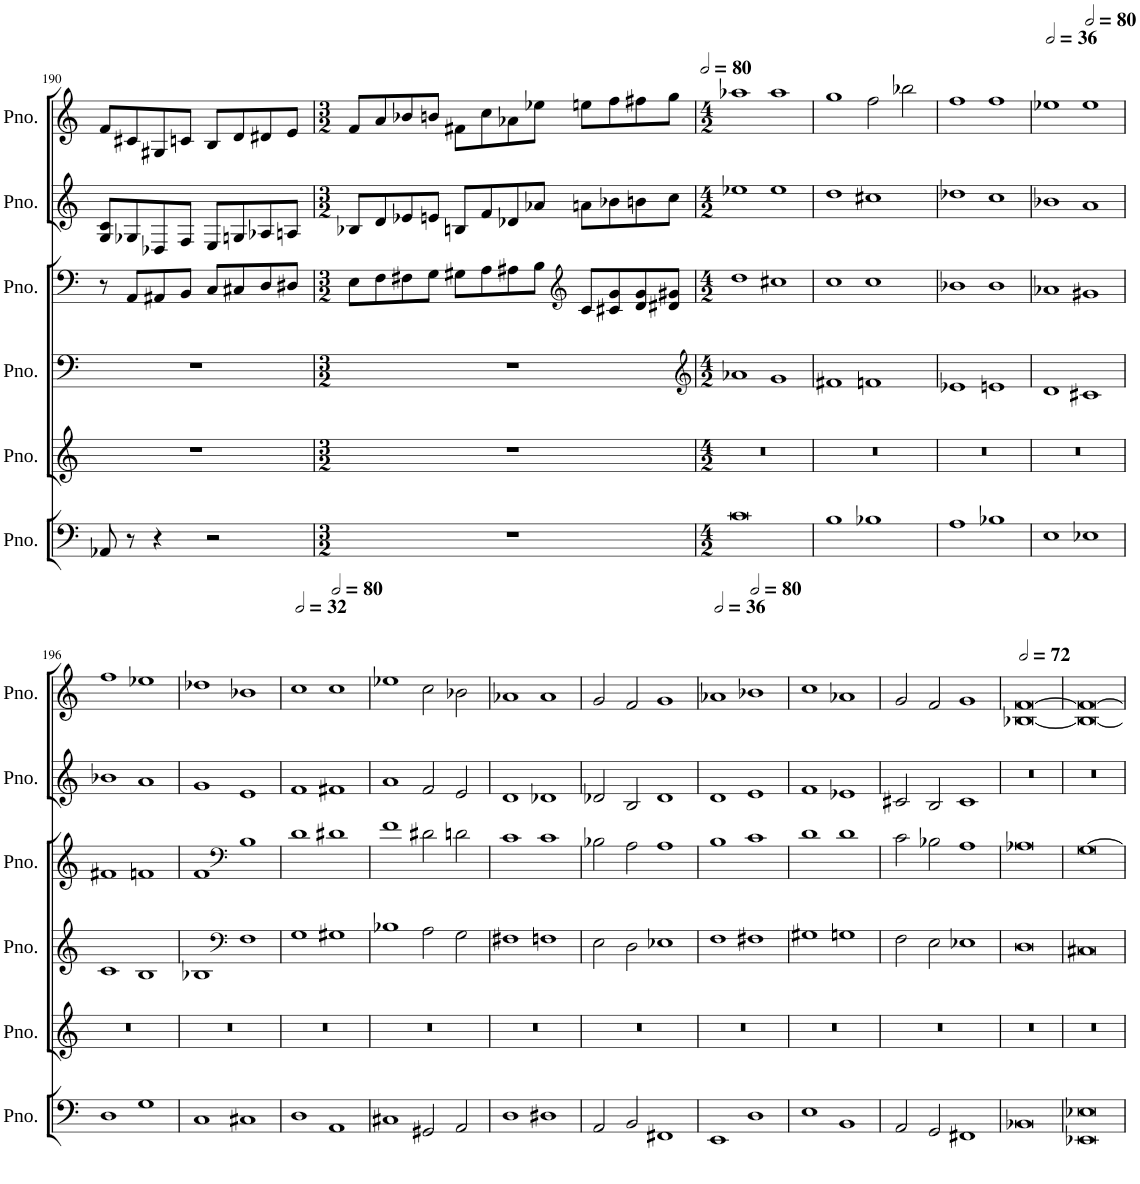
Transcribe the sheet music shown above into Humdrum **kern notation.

**kern	**kern	**kern	**kern	**kern	**kern
*part6	*part5	*part4	*part3	*part2	*part1
*staff6	*staff5	*staff4	*staff3	*staff2	*staff1
*I"Piano	*I"Piano	*I"Piano	*I"Piano	*I"Piano	*I"Piano
*I'Pno.	*I'Pno.	*I'Pno.	*I'Pno.	*I'Pno.	*I'Pno.
!!LO:PB:g=z
*clefF4	*clefG2	*clefF4	*clefF4	*clefG2	*clefG2
*k[]	*k[]	*k[]	*k[]	*k[]	*k[]
*M4/4	*M4/4	*M4/4	*M4/4	*M4/4	*M4/4
=190	=190	=190	=190	=190	=190
8AA-X/	1r	1r	8r	8G/ 8c/L	8f/L
8r	.	.	8AA/L	8G-X/	8c#X/
4r	.	.	8AA#X/	8D-X/	8G#X/
.	.	.	8BB/J	8F/J	8cn/J
2r	.	.	8C/L	8E/L	8B/L
.	.	.	8C#X/	8Gn/	8d/
.	.	.	8D/	8A-X/	8d#X/
.	.	.	8D#X/J	8An/J	8e/J
=191	=191	=191	=191	=191	=191
*M3/2	*M3/2	*M3/2	*M3/2	*M3/2	*M3/2
1.r	1.r	1.r	8E\L	8B-X/L	8f/L
.	.	.	8F\	8d/	8a/
.	.	.	8F#X\	8e-X/	8b-X/
.	.	.	8G\J	8en/J	8bn/J
.	.	.	8G#X\L	8Bn/L	8f#X\L
.	.	.	8A\	8f/	8cc\
.	.	.	8A#X\	8d-X/	8a-X\
.	.	.	8B\J	8a-X/J	8ee-X\J
*	*	*	*clefG2	*	*
.	.	.	8c/L	8an\L	8een\L
.	.	.	8c#X/ 8g/	8b-X\	8ff\
.	.	.	8d/ 8g/	8bn\	8ff#X\
.	.	.	8d#X/ 8g#X/J	8cc\J	8gg\J
=192	=192	=192	=192	=192	=192
*	*	*clefG2	*	*	*
*M4/2	*M4/2	*M4/2	*M4/2	*M4/2	*M4/2
*	*	*	*	*	*MM160
0c	0r	1a-X	1dd	1ee-X	1aa-X
.	.	1g	1cc#X	1ee-	1aa-
=193	=193	=193	=193	=193	=193
1B	0r	1f#X	1cc	1dd	1gg
1B-X	.	1fn	1cc	1cc#X	2ff\
.	.	.	.	.	2bb-X\
=194	=194	=194	=194	=194	=194
1A	0r	1e-X	1b-X	1dd-X	1ff
1B-X	.	1en	1b-	1cc	1ff
=195	=195	=195	=195	=195	=195
*	*	*	*	*	*MM72
1E	0r	1d	1a-X	1b-X	1ee-X
*	*	*	*	*	*MM160
1E-X	.	1c#X	1g#X	1a	1ee-
!!LO:LB:g=z
=196	=196	=196	=196	=196	=196
1D	0r	1c	1f#X	1b-X	1ff
1G	.	1B	1fn	1a	1ee-X
=197	=197	=197	=197	=197	=197
1C	0r	1B-X	1f	1g	1dd-X
*	*	*clefF4	*clefF4	*	*
1C#X	.	1F	1B	1e	1b-X
=198	=198	=198	=198	=198	=198
*	*	*	*	*	*MM64
1D	0r	1G	1d	1f	1cc
*	*	*	*	*	*MM160
1AA	.	1G#X	1d#X	1f#X	1cc
=199	=199	=199	=199	=199	=199
1C#X	0r	1B-X	1f	1a	1ee-X
2GG#X/	.	2A\	2d#X\	2f/	2cc\
2AA/	.	2G\	2dn\	2e/	2b-X\
=200	=200	=200	=200	=200	=200
1D	0r	1F#X	1c	1d	1a-X
1D#X	.	1Fn	1c	1d-X	1a-
=201	=201	=201	=201	=201	=201
2AA/	0r	2E\	2B-X\	2d-X/	2g/
2BB/	.	2D\	2A\	2B/	2f/
1FF#X	.	1E-X	1A	1d-	1g
=202	=202	=202	=202	=202	=202
*	*	*	*	*	*MM72
1EE	0r	1F	1B	1d	1a-X
*	*	*	*	*	*MM160
1D	.	1F#X	1c	1e	1b-X
=203	=203	=203	=203	=203	=203
1E	0r	1G#X	1d	1f	1cc
1BB	.	1Gn	1d	1e-X	1a-X
=204	=204	=204	=204	=204	=204
2AA/	0r	2F\	2c\	2c#X/	2g/
2GG/	.	2E\	2B-X\	2B/	2f/
1FF#X	.	1E-X	1A	1c#	1g
=205	=205	=205	=205	=205	=205
*	*	*	*	*	*MM144
0BB-X	0r	0D	0A-X	0r	[0B-X [0f
=206	=206	=206	=206	=206	=206
0EE-X 0E-X	0r	0C#X	[0G	0r	0B-_ 0f_
=	=	=	=	=	=
*-	*-	*-	*-	*-	*-
